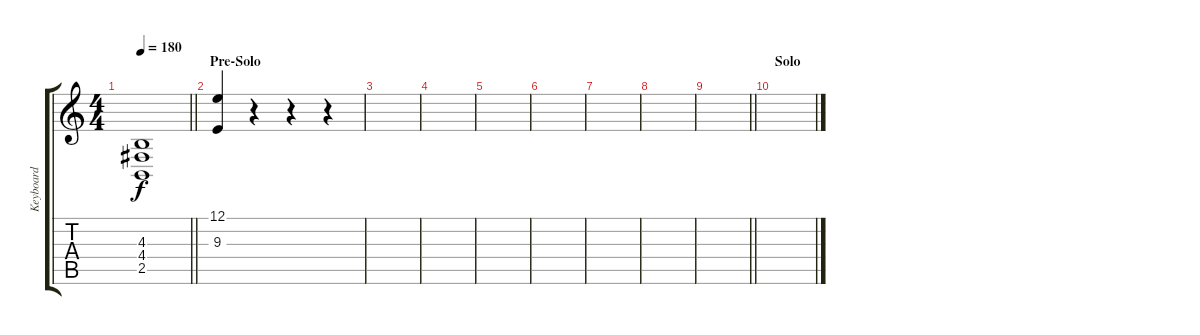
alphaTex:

\track ("Keyboard" "Keyboard") {instrument synthstrings1}
\staff {score tabs}
\tuning (E4 B3 G3 D3 A2 E2) {hide}
\ts (4 4)
\tempo 180
\clef g2
\barLineRight lightlight
\ks c
(4.3{t} 4.4{t} 2.5{t}).1{dy f} |
\section ("" "Pre-Solo")
(12.1 9.3).4 r.4 r.4 r.4 |
|
|
|
|
|
|
\barLineRight lightlight
|
\section ("" "Solo")
